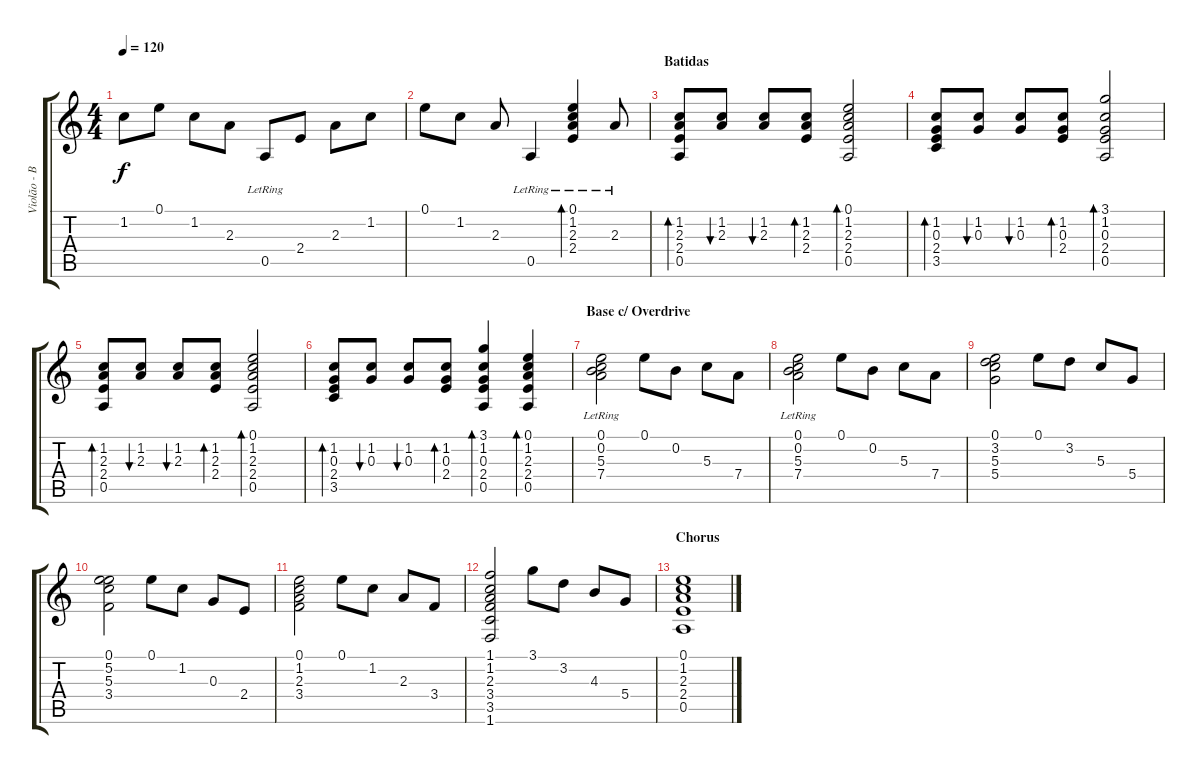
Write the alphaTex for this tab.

\track ("Violão - Base" "Violão - B") {instrument acousticguitarsteel}
\staff {score tabs}
\tuning (E4 B3 G3 D3 A2 E2) {hide}
\ts (4 4)
\tempo 120
\clef g2
\ks c
1.2.8{dy f} 0.1.8 1.2.8 2.3.8 0.5{lr}.8 2.4.8 2.3.8 1.2.8 |
0.1.8 1.2.8 2.3.8 0.5{lr}.4 (0.1 1.2 2.3{lr} 2.4).4{bd 240} 2.3{lr}.8 |
\section ("" "Batidas")
(1.2 2.3 2.4 0.5).8{bd 30} (1.2 2.3).8{bu 30} (1.2 2.3).8{bu 30} (1.2 2.3 2.4).8{bd 30} (0.1 1.2 2.3 2.4 0.5).2{bd 30} |
(1.2 0.3 2.4 3.5).8{bd 30} (1.2 0.3).8{bu 30} (1.2 0.3).8{bu 30} (1.2 0.3 2.4).8{bd 30} (3.1 1.2 0.3 2.4 0.5).2{bd 30} |
(1.2 2.3 2.4 0.5).8{bd 30} (1.2 2.3).8{bu 30} (1.2 2.3).8{bu 30} (1.2 2.3 2.4).8{bd 30} (0.1 1.2 2.3 2.4 0.5).2{bd 30} |
(1.2 0.3 2.4 3.5).8{bd 30} (1.2 0.3).8{bu 30} (1.2 0.3).8{bu 30} (1.2 0.3 2.4).8{bd 30} (3.1 1.2 0.3 2.4 0.5).4{bd 30} (0.1 1.2 2.3 2.4 0.5).4{bd 120} |
\section ("" "Base c/ Overdrive")
(0.1{lr} 0.2{lr} 5.3{lr} 7.4{lr}).2 0.1.8 0.2.8 5.3.8 7.4.8 |
(0.1{lr} 0.2{lr} 5.3{lr} 7.4{lr}).2 0.1.8 0.2.8 5.3.8 7.4.8 |
(0.1 3.2 5.3 5.4).2 0.1.8 3.2.8 5.3.8 5.4.8 |
(0.1 5.2 5.3 3.4).2 0.1.8 1.2.8 0.3.8 2.4.8 |
(0.1 1.2 2.3 3.4).2 0.1.8 1.2.8 2.3.8 3.4.8 |
(1.1 1.2 2.3 3.4 3.5 1.6).2 3.1.8 3.2.8 4.3.8 5.4.8 |
\section ("" "Chorus")
(0.1 1.2 2.3 2.4 0.5).1
